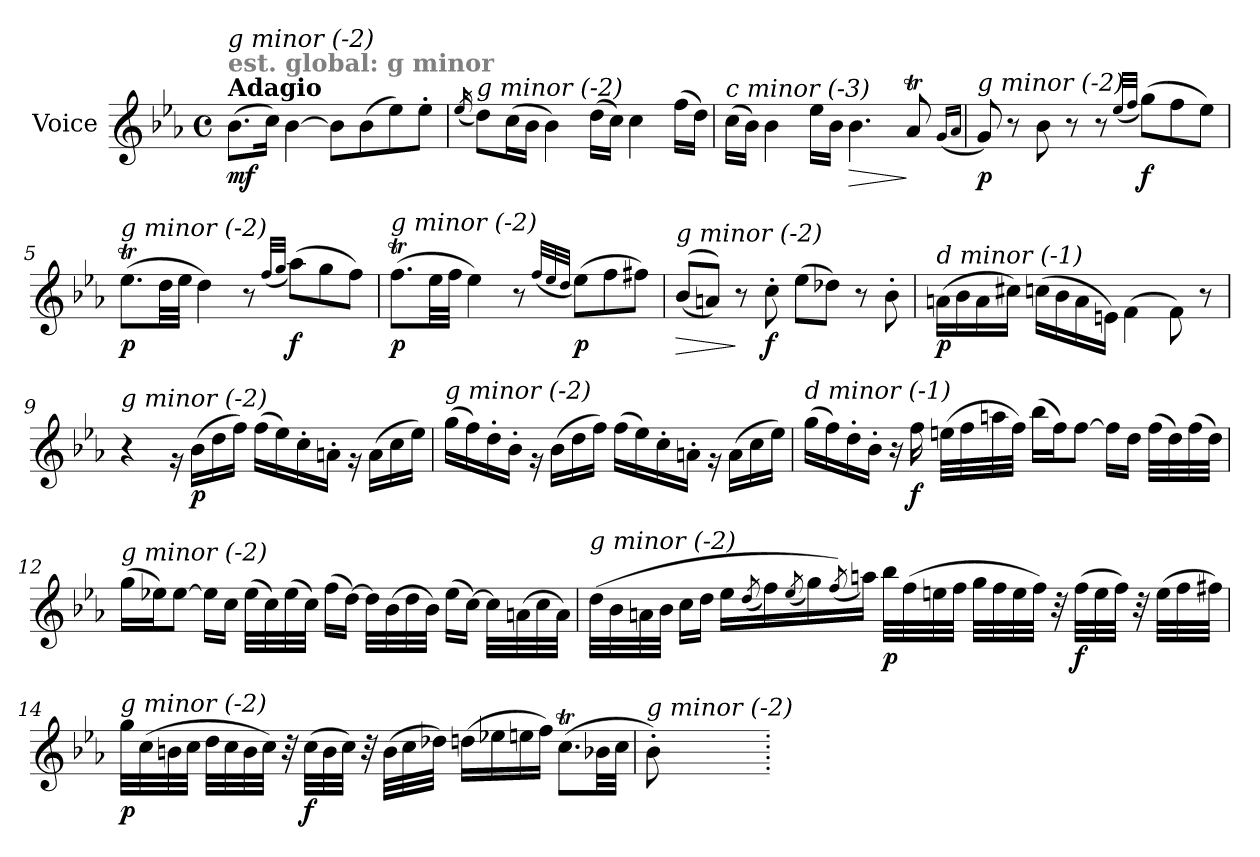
**kern	**dynam
*part1	*part1
*staff1	*staff1
*I"Voice	*
*I'V	*
*clefG2	*
*k[b-e-a-]	*
*M4/4	*
*met(c)	*
=1	=1
!LO:TX:a:B:t=Adagio	!
!LO:TX:a:B:color=#808080:t=est. global&colon; g minor	!
!LO:TX:i:t=g minor (-2)	!
!	!LO:DY:b
(>8.b-\L	mf
16cc\Jk)	.
[4b-\	.
8b-\L]	.
(>8b-\	.
8ee-\)	.
8ee-'\J	.
=2	=2
(<16qee-/	.
!LO:TX:i:t=g minor (-2)	!
8dd\L)	.
(>16cc\L	.
16b-\JJ	.
4b-\)	.
(>16dd\LL	.
16cc\JJ)	.
4cc\	.
(>16ff\LL	.
16dd\JJ)	.
=3	=3
!LO:TX:i:t=c minor (-3)	!
(>16cc\LL	.
16b-\JJ)	.
4b-\	.
16ee-\LL	.
16b-\JJ	.
!	!LO:HP:b
4.b-\	>
8a-T/	]
(<16qg/LL	.
16qa-/JJ	.
!!LO:LB:g=z
=4	=4
!LO:TX:i:t=g minor (-2)	!
!	!LO:DY:b
8g/)	p
8r	.
8b-\	.
8r	.
8r	.
(<32qee-/LLL	.
32qff/JJJ	.
!	!LO:DY:b
(>8gg\L)	f
8ff\	.
8ee-\J)	.
=5	=5
!LO:TX:i:t=g minor (-2)	!
!	!LO:DY:b
(>8.ee-T\L	p
32dd\LL	.
32ee-\JJJ	.
4dd\)	.
8r	.
(<32qff/LLL	.
32qgg/JJJ	.
!	!LO:DY:b
(>8aa-\L)	f
8gg\	.
8ff\J)	.
=6	=6
!LO:TX:i:t=g minor (-2)	!
!	!LO:DY:b
(>8.ffT\L	p
32ee-\LL	.
32ff\JJJ	.
4ee-\)	.
8r	.
(<32qff/LLL	.
32qee-/	.
32qdd/JJJ	.
!	!LO:DY:b
(>8ee-\L)	p
8ff\	.
8ff#Xi\J)	.
!!LO:LB:g=z
=7	=7
!LO:TX:i:t=g minor (-2)	!
!	!LO:HP:b
(<(<8b-/L	>
8an/J))	.
8r	]
!	!LO:DY:b
8cc'\	f
(>8ee-\L	.
8dd-X\J)	.
8r	.
8b-'\	.
=8	=8
!LO:TX:i:t=d minor (-1)	!
!	!LO:DY:b
(>16an\LL	p
16b-\	.
16a\	.
16cc#Xi\JJ)	.
(>16cc\LL	.
16b-\	.
16a\	.
16en\JJ)	.
(<4f\	.
8f\)	.
8r	.
=9	=9
!LO:TX:i:t=g minor (-2)	!
4r	.
16rg	.
!	!LO:DY:b
(>16b-\LL	p
16dd\	.
16ff\JJ)	.
(>16ff\LL	.
16ee-\)	.
16cc'\	.
16an'\JJ	.
16rg	.
(>16a\LL	.
16cc\	.
16ee-\JJ)	.
!!LO:LB:g=z
=10	=10
!LO:TX:i:t=g minor (-2)	!
(>16gg\LL	.
16ff\)	.
16dd'\	.
16b-'\JJ	.
16rg	.
(>16b-\LL	.
16dd\	.
16ff\JJ)	.
(>16ff\LL	.
16ee-\)	.
16cc'\	.
16an'\JJ	.
16rg	.
(>16a\LL	.
16cc\	.
16ee-\JJ)	.
=11	=11
!LO:TX:i:t=d minor (-1)	!
(>16gg\LL	.
16ff\)	.
16dd'\	.
16b-'\JJ	.
16r	.
!	!LO:DY:b
16ff\	f
(>32een\LLL	.
32ff\	.
32aan\	.
32ff\JJJ)	.
(>16bb-\LL	.
16ff\J)	.
[8ff\J	.
16ff\LL]	.
16dd\JJ	.
(>32ff\LLL	.
32dd\)	.
(>32ff\	.
32dd\JJJ)	.
!!LO:LB:g=z
=12	=12
!LO:TX:i:t=g minor (-2)	!
(>16gg\LL	.
16ee-X\J)	.
[8ee-\J	.
16ee-\LL]	.
16cc\JJ	.
(>32ee-\LLL	.
32cc\)	.
(>32ee-\	.
32cc\JJJ)	.
(>16ff\LL	.
[16dd\JJ)	.
32dd\LLL]	.
(>32b-\	.
32dd\	.
32b-\JJJ)	.
(>16ee-\LL	.
[16cc\JJ)	.
32cc\LLL]	.
(>32an\	.
32cc\	.
32a\JJJ)	.
!!LO:LB:g=z
=13	=13
!LO:TX:i:t=g minor (-2)	!
(>32dd\LLL	.
32b-\	.
32an\	.
32b-\JJJ	.
16cc\LL	.
16dd\JJ	.
16ee-\LL	.
(<8qdd/	.
16ff\)	.
(<8qee-/	.
16gg\)	.
(<8qff/)	.
16aan\JJ)	.
!	!LO:DY:b
32bb-\LLL	p
(>32ff\	.
32een\	.
32ff\JJJ	.
32gg\LLL	.
32ff\	.
32ee\	.
32ff\JJJ)	.
32r	.
!	!LO:DY:b
(>32ff\LLL	f
32ee\	.
32ff\JJJ)	.
32r	.
(>32ee\LLL	.
32ff\	.
32ff#X\JJJ)	.
!!LO:LB:g=z
=14	=14
!LO:TX:i:t=g minor (-2)	!
!	!LO:DY:b
32gg\LLL	p
(>32cc\	.
32bn\	.
32cc\JJJ	.
32dd\LLL	.
32cc\	.
32b\	.
32cc\JJJ)	.
32r	.
!	!LO:DY:b
(>32cc\LLL	f
32b\	.
32cc\JJJ)	.
32r	.
(>32b\LLL	.
32cc\	.
32dd-X\JJJ)	.
(>16ddn\LL	.
16ee-X\	.
16een\	.
16ff\JJ)	.
(>8.ccT\L	.
32b-X\LL	.
32cc\JJJ	.
=15	=15
!LO:TX:i:t=g minor (-2)	!
8b-'\)	.
=.	=.
*-	*-
